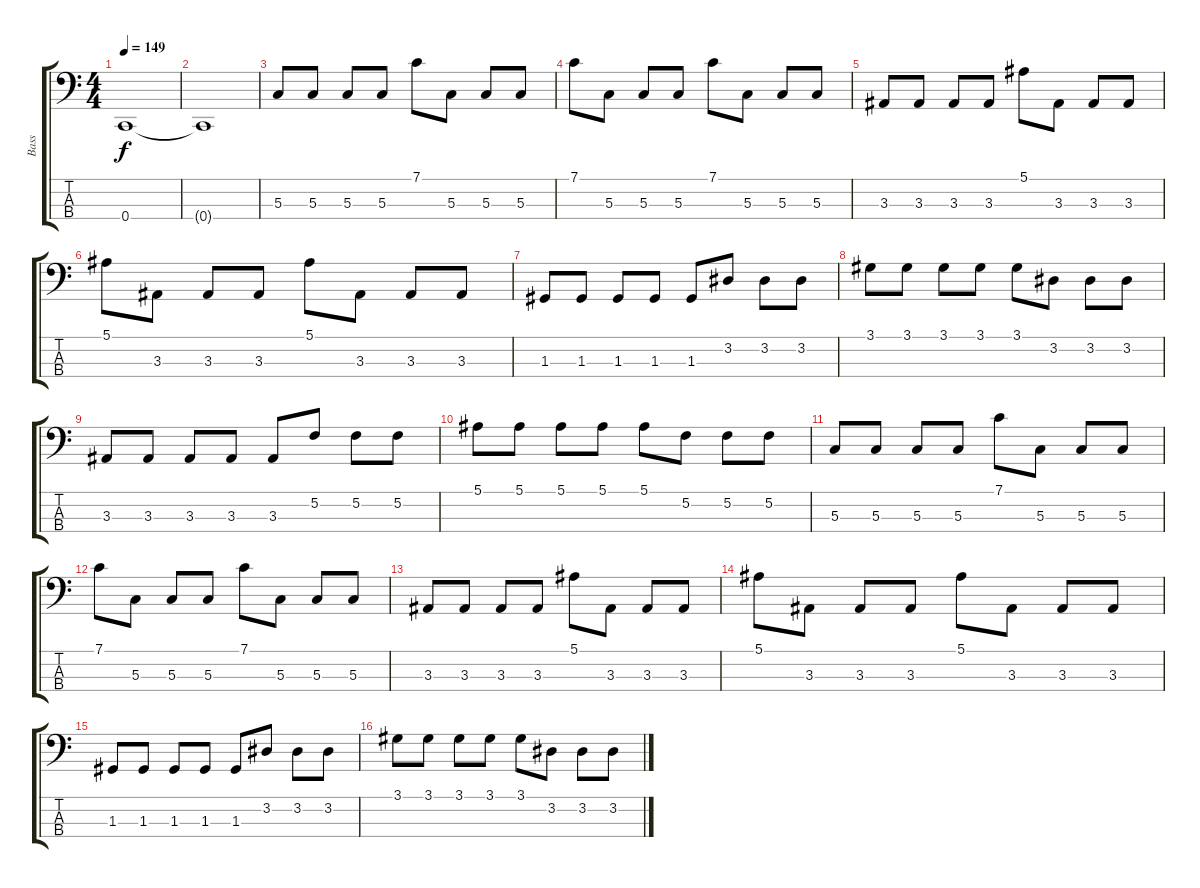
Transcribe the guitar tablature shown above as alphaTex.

\track ("Bass" "Bass") {instrument electricbassfinger}
\staff {score tabs}
\tuning (F2 C2 G1 C1) {hide}
\ts (4 4)
\tempo 149
\clef f4
\ks c
0.4.1{dy f} |
0.4{t}.1 |
5.3.8 5.3.8 5.3.8 5.3.8 7.1.8 5.3.8 5.3.8 5.3.8 |
7.1.8 5.3.8 5.3.8 5.3.8 7.1.8 5.3.8 5.3.8 5.3.8 |
3.3.8 3.3.8 3.3.8 3.3.8 5.1.8 3.3.8 3.3.8 3.3.8 |
5.1.8 3.3.8 3.3.8 3.3.8 5.1.8 3.3.8 3.3.8 3.3.8 |
1.3.8 1.3.8 1.3.8 1.3.8 1.3.8 3.2.8 3.2.8 3.2.8 |
3.1.8 3.1.8 3.1.8 3.1.8 3.1.8 3.2.8 3.2.8 3.2.8 |
3.3.8 3.3.8 3.3.8 3.3.8 3.3.8 5.2.8 5.2.8 5.2.8 |
5.1.8 5.1.8 5.1.8 5.1.8 5.1.8 5.2.8 5.2.8 5.2.8 |
5.3.8 5.3.8 5.3.8 5.3.8 7.1.8 5.3.8 5.3.8 5.3.8 |
7.1.8 5.3.8 5.3.8 5.3.8 7.1.8 5.3.8 5.3.8 5.3.8 |
3.3.8 3.3.8 3.3.8 3.3.8 5.1.8 3.3.8 3.3.8 3.3.8 |
5.1.8 3.3.8 3.3.8 3.3.8 5.1.8 3.3.8 3.3.8 3.3.8 |
1.3.8 1.3.8 1.3.8 1.3.8 1.3.8 3.2.8 3.2.8 3.2.8 |
3.1.8 3.1.8 3.1.8 3.1.8 3.1.8 3.2.8 3.2.8 3.2.8
